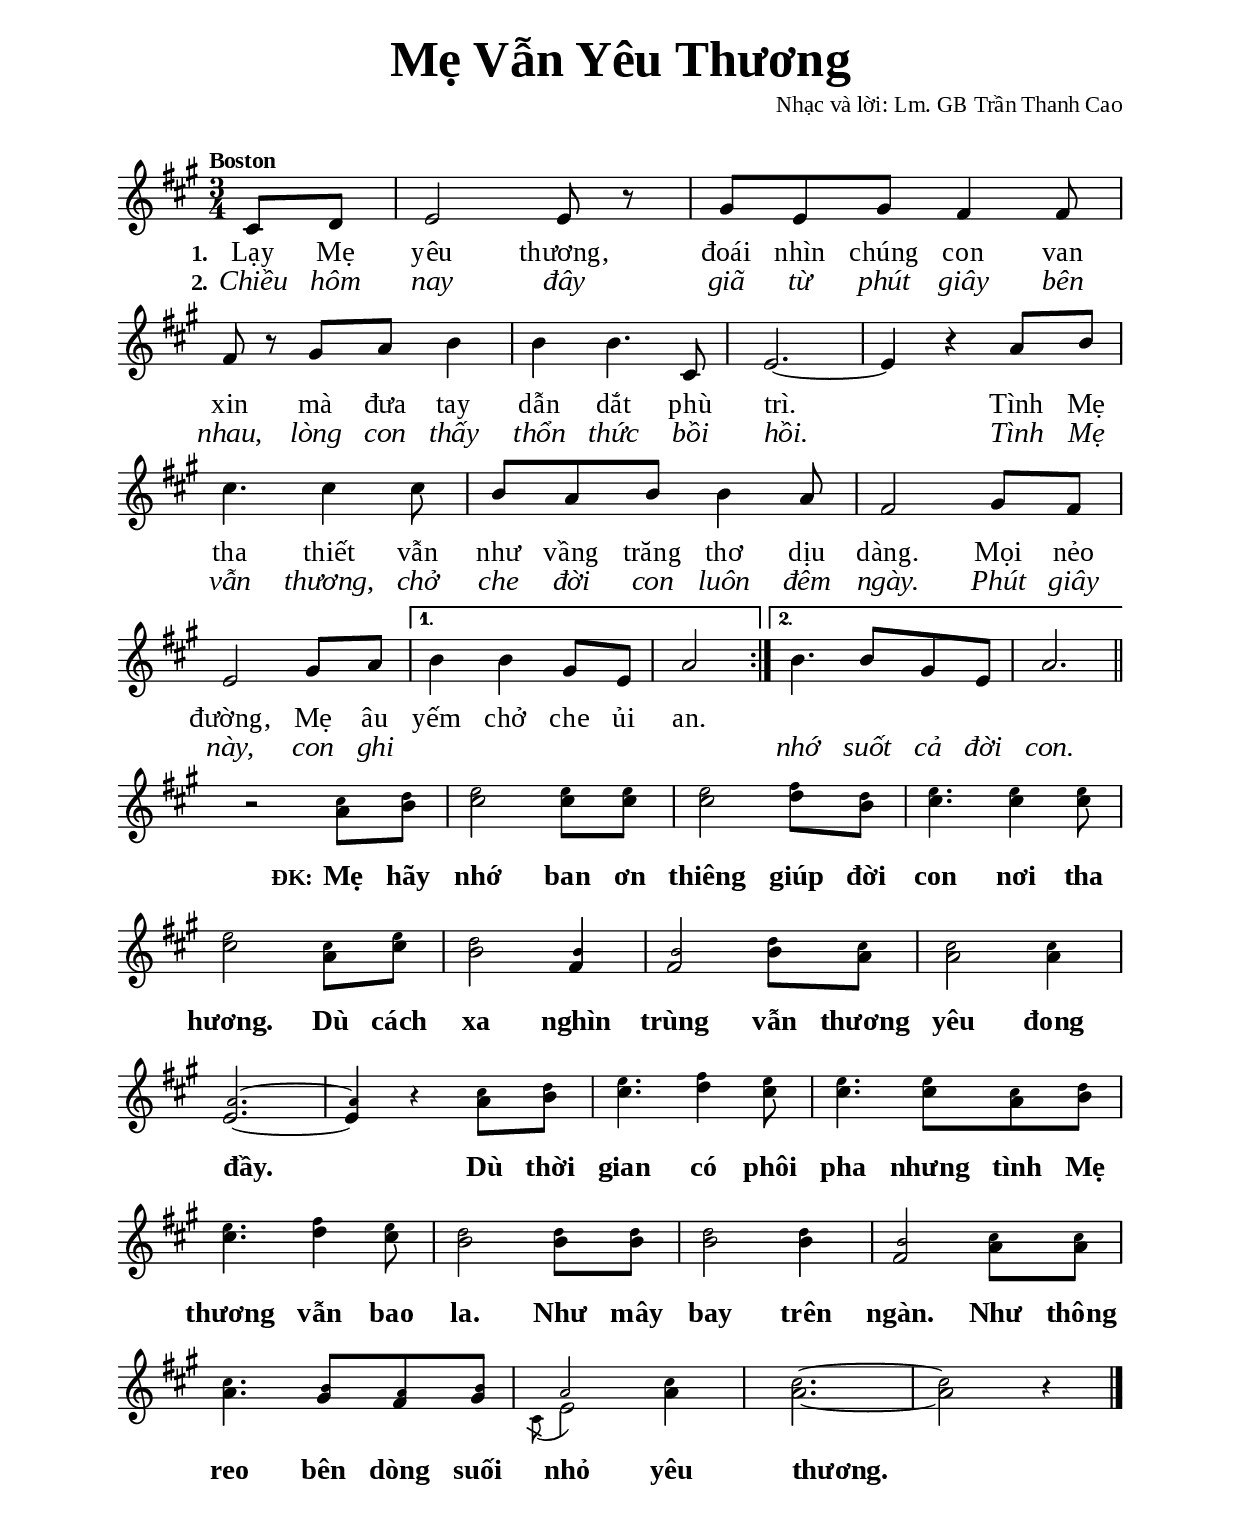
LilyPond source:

% Cài đặt chung
\version "2.22.1"
\include "english.ly"

\header {
  title = \markup { \fontsize #3 "Mẹ Vẫn Yêu Thương" }
  poet = " "
  composer = "Nhạc và lời: Lm. GB Trần Thanh Cao"
  arranger = " "
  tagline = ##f
}

% Nhạc phiên khúc
nhacPhienKhuc = \relative c' {
  \tempo "Boston"
  \repeat volta 2
  {
    \partial 4 cs8 d |
    e2 e8 r |
    gs e gs fs4 fs8 |
    fs r gs a b4 |
    b b4. cs,8 |
    e2. ~ |
    e4 r a8 b |
    cs4. cs4 cs8 |
    b a b b4 a8 |
    fs2 gs8 fs |
    e2 gs8 a |
  }
  \alternative {
    {
      b4 b gs8 e |
      a2
    }
    {
      b4. b8 gs e |
      a2. \bar "||"
    }
  }
}

% Nhạc điệp khúc
nhacDiepKhucSop = \relative c'' {
  r2 a8 b |
  cs2 cs8 cs |
  cs2 d8 b |
  cs4. cs4 cs8 |
  cs2 a8 cs |
  b2 fs4 |
  fs2 b8 a |
  a2 a4 |
  e2. ~ |
  e4 r a8 b |
  cs4. d4 cs8 |
  cs4. cs8 a b |
  cs4. d4 cs8 |
  b2 b8 b |
  b2 b4 |
  fs2 a8 a |
  a4. gs8 fs gs |
  \acciaccatura cs,8 e2 a4 
  a2. ~ |
  a2 r4 \bar "|."
}

nhacDiepKhucBas = \relative c'' {
  r2 cs8 d |
  e2 e8 e |
  e2 fs8 d |
  e4. e4 e8 |
  e2 cs8 e |
  d2 b4 |
  b2 d8 cs |
  cs2 cs4 |
  a2. ~ |
  a4 r cs8 d |
  e4. fs4 e8 |
  e4. e8 cs d |
  e4. fs4 e8 |
  d2 d8 d |
  d2 d4 |
  b2 cs8 cs |
  cs4. b8 a b |
  a2 cs4 |
  cs2. ~ |
  cs2 r4
}

% Lời phiên khúc
loiPhienKhucMot = \lyricmode {
  \set stanza = #"1."
  Lạy Mẹ yêu thương, đoái nhìn chúng con van xin
  mà đưa tay dẫn dắt phù trì.
  Tình Mẹ tha thiết vẫn như vầng trăng thơ dịu dàng.
  Mọi nẻo đường, Mẹ âu yếm chở che ủi an.
}

loiPhienKhucHai = \lyricmode {
  \override Lyrics.LyricText.font-shape = #'italic
  \set stanza = #"2."
  Chiều hôm nay đây giã từ phút giây bên nhau,
  lòng con thấy thổn thức bồi hồi.
  Tình Mẹ vẫn thương, chở che đời con luôn đêm ngày.
  Phút giây này, con ghi
  \repeat unfold 1 { "" "" "" "" "" }
  nhớ suốt cả đời con.
}

% Lời điệp khúc
loiDiepKhuc = \lyricmode {
  \set stanza = #"ĐK:"
  Mẹ hãy nhớ ban ơn thiêng giúp đời con nơi tha hương.
  Dù cách xa nghìn trùng vẫn thương yêu đong đầy.
  Dù thời gian có phôi pha nhưng tình Mẹ thương vẫn bao la.
  Như mây bay trên ngàn.
  Như thông reo bên dòng suối nhỏ yêu thương.
}

% Dàn trang
\paper {
  #(set-paper-size "a4")
  top-margin = 20\mm
  bottom-margin = 10\mm
  left-margin = 20\mm
  right-margin = 20\mm
  #(define fonts
    (make-pango-font-tree
      "Liberation Serif"
      "Liberation Serif"
      "Liberation Serif"
      (/ 20 20)))
  page-count = #1
  indent = #0
  system-system-spacing = #'((basic-distance . 14)
                             (minimum-distance . 14)
                             (padding . 1))
  score-system-spacing = #'((basic-distance . 14)
                             (minimum-distance . 14)
                             (padding . 1))
}

\score {
  \new ChoirStaff <<
    \new Staff = diepKhuc \with {
        \consists "Merge_rests_engraver"
        %\magnifyStaff #(magstep +1)
      }
      <<
      \new Voice = beSop {
        \key a \major \time 3/4 \stemNeutral \nhacPhienKhuc
      }
    >>
    \new Lyrics \with {
          \override VerticalAxisGroup.
            nonstaff-relatedstaff-spacing.padding = #1.2
          \override VerticalAxisGroup.
            nonstaff-unrelatedstaff-spacing.padding = #1
        }
        \lyricsto beSop \loiPhienKhucMot
    \new Lyrics \with {
          \override VerticalAxisGroup.
            nonstaff-relatedstaff-spacing.padding = #1.2
          \override VerticalAxisGroup.
            nonstaff-unrelatedstaff-spacing.padding = #1
        }
        \lyricsto beSop \loiPhienKhucHai
  >>
  \layout {
    \override Lyrics.LyricText.font-size = #+2
    \override Lyrics.LyricSpace.minimum-distance = #2.2
    \override Score.BarNumber.break-visibility = ##(#f #f #f)
    \override Score.SpacingSpanner.uniform-stretching = ##t
  }
}

% Thiết lập tông và nhịp
TongNhip = { \key a \major \time 3/4 }

% Đổi kích thước nốt cho bè phụ
notBePhu =
#(define-music-function (font-size music) (number? ly:music?)
   (for-some-music
     (lambda (m)
       (if (music-is-of-type? m 'rhythmic-event)
           (begin
             (set! (ly:music-property m 'tweaks)
                   (cons `(font-size . ,font-size)
                         (ly:music-property m 'tweaks)))
             #t)
           #f))
     music)
   music)

\score {
  \new ChoirStaff <<
    \new Staff = diepKhuc \with {
        \consists "Merge_rests_engraver"
        %\magnifyStaff #(magstep +1)
        printPartCombineTexts = ##f
      }
      <<
      \new Voice \TongNhip \partCombine 
        \notBePhu -3 { \nhacDiepKhucBas }
        \nhacDiepKhucSop
      \new NullVoice = nhacThamChieu \nhacDiepKhucSop
      \new Lyrics \with {
          \override VerticalAxisGroup.
            nonstaff-relatedstaff-spacing.padding = #2
          \override VerticalAxisGroup.
            nonstaff-unrelatedstaff-spacing.padding = #1
        }
        \lyricsto nhacThamChieu \loiDiepKhuc
      >>
  >>
  \layout {
    \override Staff.TimeSignature.transparent = ##t
    \override Lyrics.LyricText.font-series = #'bold
    \override Lyrics.LyricText.font-size = #+2
    \override Lyrics.LyricSpace.minimum-distance = #2.2
    \override Score.BarNumber.break-visibility = ##(#f #f #f)
    \override Score.SpacingSpanner.uniform-stretching = ##t
  }
}
